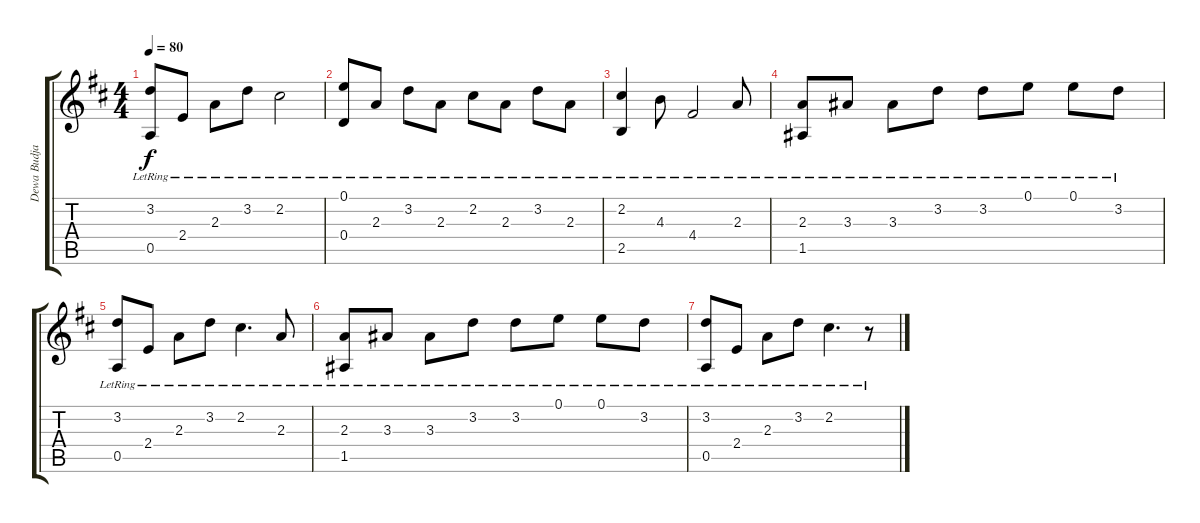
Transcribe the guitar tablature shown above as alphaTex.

\track ("Dewa Budjana" "Dewa Budja") {instrument acousticguitarsteel}
\staff {score tabs}
\tuning (E4 B3 G3 D3 A2 E2) {hide}
\ts (4 4)
\tempo 80
\clef g2
\ks d
(3.2{lr} 0.5{lr}).8{dy f} 2.4{lr}.8 2.3{lr}.8 3.2{lr}.8 2.2{lr}.2 |
(0.1{lr} 0.4{lr}).8 2.3{lr}.8 3.2{lr}.8 2.3{lr}.8 2.2{lr}.8 2.3{lr}.8 3.2{lr}.8 2.3{lr}.8 |
(2.2{lr} 2.5{lr}).4 4.3{lr}.8 4.4{lr}.2 2.3{lr}.8 |
(2.3{lr} 1.5{lr}).8 3.3{lr}.8 3.3{lr}.8 3.2{lr}.8 3.2{lr}.8 0.1{lr}.8 0.1{lr}.8 3.2{lr}.8 |
(3.2{lr} 0.5{lr}).8 2.4{lr}.8 2.3{lr}.8 3.2{lr}.8 2.2{lr}.4{d} 2.3{lr}.8 |
(2.3{lr} 1.5{lr}).8 3.3{lr}.8 3.3{lr}.8 3.2{lr}.8 3.2{lr}.8 0.1{lr}.8 0.1{lr}.8 3.2{lr}.8 |
(3.2{lr} 0.5{lr}).8 2.4{lr}.8 2.3{lr}.8 3.2{lr}.8 2.2{lr}.4{d} r.8
